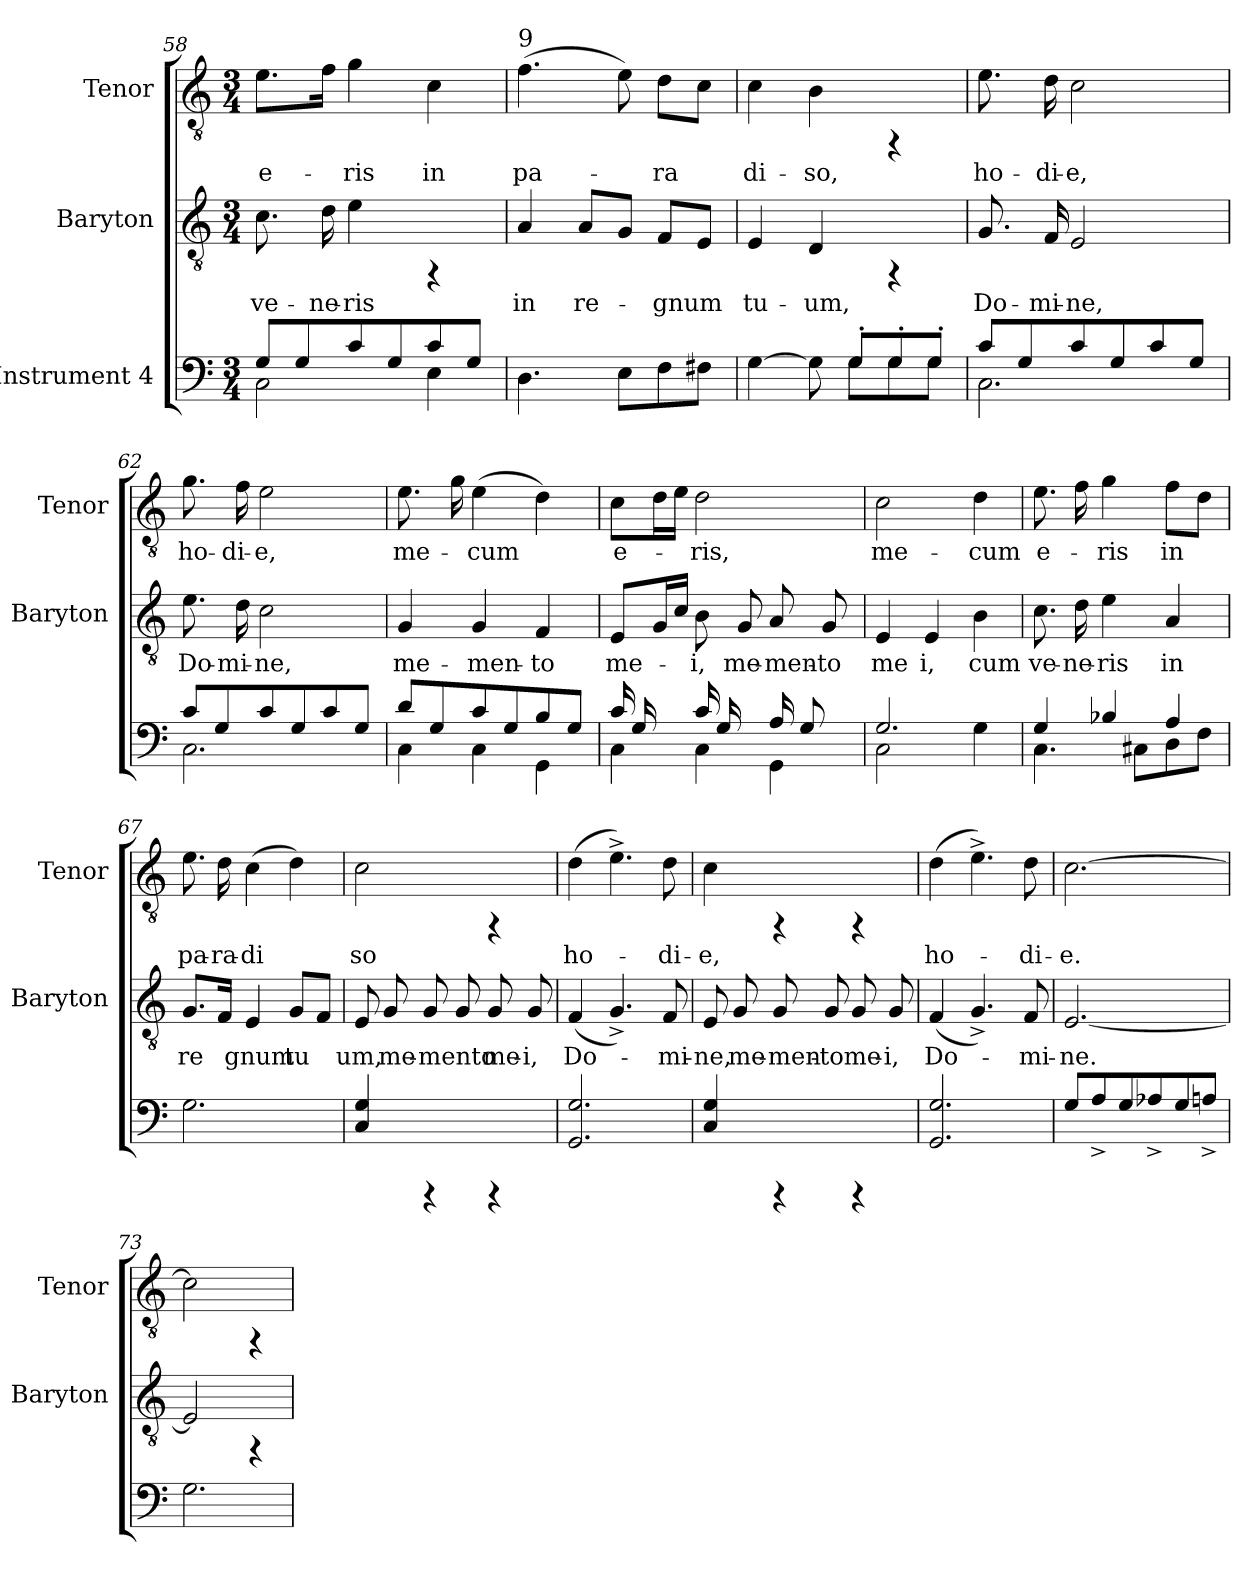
**kern	**kern	**text	**kern	**text
*part3	*part2	*part2	*part1	*part1
*staff3	*staff2	*staff2	*staff1	*staff1
*I"Instrument 4	*I"Baryton	*	*I"Tenor	*
*	*I'Baryton	*	*I'Tenor	*
*clefF4	*clefGv2	*	*clefGv2	*
*k[]	*k[]	*	*k[]	*
*C:	*C:	*	*C:	*
*M3/4	*M3/4	*	*M3/4	*
=58	=58	=58	=58	=58
*^	*	*	*	*
!	!	!	!LO:LY:b:cj	!	!LO:LY:b:cj
8G/L	2C\	8.c\	ve-	8.e>\L	e-
8G/	.	.	.	.	.
!	!	!	!LO:LY:b:cj	!	!LO:LY:b:cj
.	.	16d\	ne-	16f\J	.
!	!	!	!LO:LY:b:cj	!	!LO:LY:b:cj
8c/	.	4e\	ris	4g\	ris
8G/	.	.	.	.	.
!	!	!	!	!	!LO:LY:b:cj
8c/	4E\	4rFF	.	4c\	in
8G/J	.	.	.	.	.
*v	*v	*	*	*	*
!!LO:LB:g=z
=59	=59	=59	=59	=59
!	!	!	!LO:TX:a:t=9	!
!	!	!LO:LY:b:cj	!	!LO:LY:b:cj
4.D\	4A/	in	(>4.f>\	pa-
!	!	!LO:LY:b:cj	!	!
.	8A/L	re-	.	.
!	!	!LO:LY:b:cj	!	!LO:LY:b:cj
8E\L	8G/J	.	8e\)	.
!	!	!LO:LY:b:cj	!	!LO:LY:b:cj
8F\	8F/L	gnum	8d\L	ra-
!	!	!LO:LY:b:cj	!	!LO:LY:b:cj
8F#X\J	8E/J	.	8c\J	--
=60	=60	=60	=60	=60
*^	*	*	*	*
!	!	!	!LO:LY:b:cj	!	!LO:LY:b:cj
4.ryy	[<4G\	4E/	tu-	4c>\	di-
!	!	!	!LO:LY:b:cj	!	!LO:LY:b:cj
.	8G\]	4D/	um,	4B\	so,
8G'>/L	8G\L	.	.	.	.
8G'>/	8G\	4rFF	.	4rFF	.
8G'>/J	8G\J	.	.	.	.
=61	=61	=61	=61	=61	=61
!	!	!	!LO:LY:b:cj	!	!LO:LY:b:cj
8c/L	2.C\	8.G/	Do-	8.e>\	ho-
8G/	.	.	.	.	.
!	!	!	!LO:LY:b:cj	!	!LO:LY:b:cj
.	.	16F/	mi-	16d\	di-
!	!	!	!LO:LY:b:cj	!	!LO:LY:b:cj
8c/	.	2E/	ne,	2c\	e,
8G/	.	.	.	.	.
8c/	.	.	.	.	.
8G/J	.	.	.	.	.
!!LO:LB:g=z
=62	=62	=62	=62	=62	=62
!	!	!	!LO:LY:b:cj	!	!LO:LY:b:cj
8c/L	2.C\	8.e\	Do-	8.g>\	ho-
8G/	.	.	.	.	.
!	!	!	!LO:LY:b:cj	!	!LO:LY:b:cj
.	.	16d\	mi-	16f\	di-
!	!	!	!LO:LY:b:cj	!	!LO:LY:b:cj
8c/	.	2c\	ne,	2e\	e,
8G/	.	.	.	.	.
8c/	.	.	.	.	.
8G/J	.	.	.	.	.
=63	=63	=63	=63	=63	=63
!	!	!	!LO:LY:b:cj	!	!LO:LY:b:cj
8d/L	4C\	4G/	me-	8.e>\	me-
8G/	.	.	.	.	.
!	!	!	!	!	!LO:LY:b:cj
.	.	.	.	16g\	.
!	!	!	!LO:LY:b:cj	!	!LO:LY:b:cj
8c/	4C\	4G/	men-	(>4e\	cum
8G/	.	.	.	.	.
!	!	!	!LO:LY:b:cj	!	!LO:LY:b:cj
8B/	4GG\	4F/	to	4d\)	.
8G/J	.	.	.	.	.
!!LO:PB:g=z
=64	=64	=64	=64	=64	=64
!	!	!	!LO:LY:b:cj	!	!LO:LY:b:cj
16c/	4C\	8E/L	me-	8c>\L	e-
16G/	.	.	.	.	.
!	!	!	!LO:LY:b:cj	!	!LO:LY:b:cj
8ryy	.	16G/	.	16d\	.
!	!	!	!LO:LY:b:cj	!	!LO:LY:b:cj
.	.	16c/J	.	16e\J	.
!	!	!	!LO:LY:b:cj	!	!LO:LY:b:cj
16c/	4C\	8B\	i,	2d\	ris,
16G/	.	.	.	.	.
!	!	!	!LO:LY:b:cj	!	!
8ryy	.	8G/	me-	.	.
!	!	!	!LO:LY:b:cj	!	!
16A/	4GG\	8A/	men-	.	.
8G/	.	.	.	.	.
!	!	!	!LO:LY:b:cj	!	!
.	.	8G/	to	.	.
16ryy	.	.	.	.	.
=65	=65	=65	=65	=65	=65
!	!	!	!LO:LY:b:cj	!	!LO:LY:b:cj
2.G/	2C\	4E/	me	2c>\	me-
!	!	!	!LO:LY:b:cj	!	!
.	.	4E/	i,	.	.
!	!	!	!LO:LY:b:cj	!	!LO:LY:b:cj
.	4G\	4B\	cum	4d\	cum
=66	=66	=66	=66	=66	=66
!	!	!	!LO:LY:b:cj	!	!LO:LY:b:cj
4G/	4.C\	8.c\	ve-	8.e\	e-
!	!	!	!LO:LY:b:cj	!	!LO:LY:b:cj
.	.	16d\	ne-	16f\	.
!	!	!	!LO:LY:b:cj	!	!LO:LY:b:cj
4B-X/	.	4e\	ris	4g\	ris
.	8C#X\L	.	.	.	.
!	!	!	!LO:LY:b:cj	!	!LO:LY:b:cj
4A/	8D\	4A/	in	8f\L	in
!	!	!	!	!	!LO:LY:b:cj
.	8F\J	.	.	8d\J	.
!!LO:LB:g=z
=67	=67	=67	=67	=67	=67
!	!	!	!LO:LY:b:cj	!	!LO:LY:b:cj
*v	*v	*	*	*	*
2.G\	8.G/L	re	8.e\	pa-
!	!	!LO:LY:b:cj	!	!LO:LY:b:cj
.	16F/J	.	16d\	ra-
!	!	!LO:LY:b:cj	!	!LO:LY:b:cj
.	4E/	gnum	(>4c\	di-
!	!	!LO:LY:b:cj	!	!LO:LY:b:cj
.	8G/L	tu-	4d\)	--
!	!	!LO:LY:b:cj	!	!
.	8F/J	--	.	.
=68	=68	=68	=68	=68
!	!	!LO:LY:b:cj	!	!LO:LY:b:cj
4G/ 4C/	8E/	um,	2c\	so
!	!	!LO:LY:b:cj	!	!
.	8G/	me-	.	.
!	!	!LO:LY:b:cj	!	!
4rCCC	8G/	mento	.	.
!	!	!LO:LY:b:cj	!	!
.	8G/	.	.	.
!	!	!LO:LY:b:cj	!	!
4rCCC	8G/	me-	4rFF	.
!	!	!LO:LY:b:cj	!	!
.	8G/	i,	.	.
!!LO:PB:g=z
=69	=69	=69	=69	=69
!	!	!LO:LY:b:cj	!	!LO:LY:b:cj
2.G/ 2.GG/	(<4F/	Do-	(>4d\	ho-
!	!	!LO:LY:b:cj	!	!LO:LY:b:cj
.	4.G^>/)	.	4.e^>\)	.
!	!	!LO:LY:b:cj	!	!LO:LY:b:cj
.	8F/	mi-	8d\	di-
=70	=70	=70	=70	=70
!	!	!LO:LY:b:cj	!	!LO:LY:b:cj
4G/ 4C/	8E/	ne,	4c>\	e,
!	!	!LO:LY:b:cj	!	!
.	8G/	me-	.	.
!	!	!LO:LY:b:cj	!	!
4rCCC	8G/	men-	4rFF	.
!	!	!LO:LY:b:cj	!	!
.	8G/	to	.	.
!	!	!LO:LY:b:cj	!	!
4rCCC	8G/	me-	4rFF	.
!	!	!LO:LY:b:cj	!	!
.	8G/	i,	.	.
=71	=71	=71	=71	=71
!	!	!LO:LY:b:cj	!	!LO:LY:b:cj
2.G/ 2.GG/	(<4F/	Do-	(>4d>\	ho-
!	!	!LO:LY:b:cj	!	!LO:LY:b:cj
.	4.G^>/)	.	4.e^>\)	.
!	!	!LO:LY:b:cj	!	!LO:LY:b:cj
.	8F/	mi-	8d\	di-
=72	=72	=72	=72	=72
!	!	!LO:LY:b:cj	!	!LO:LY:b:cj
8G/L	[<2.E/	ne.	[>2.c>\	e.
8A^>/	.	.	.	.
8G/	.	.	.	.
8A-X^>/	.	.	.	.
8G/	.	.	.	.
8An^>/J	.	.	.	.
=73	=73	=73	=73	=73
!	!	!LO:LY:b:cj	!	!LO:LY:b:cj
2.G\	2E/]	.	2c>\]	.
.	4rFF	.	4rFF	.
=!	=!	=!	=!	=!
*-	*-	*-	*-	*-
